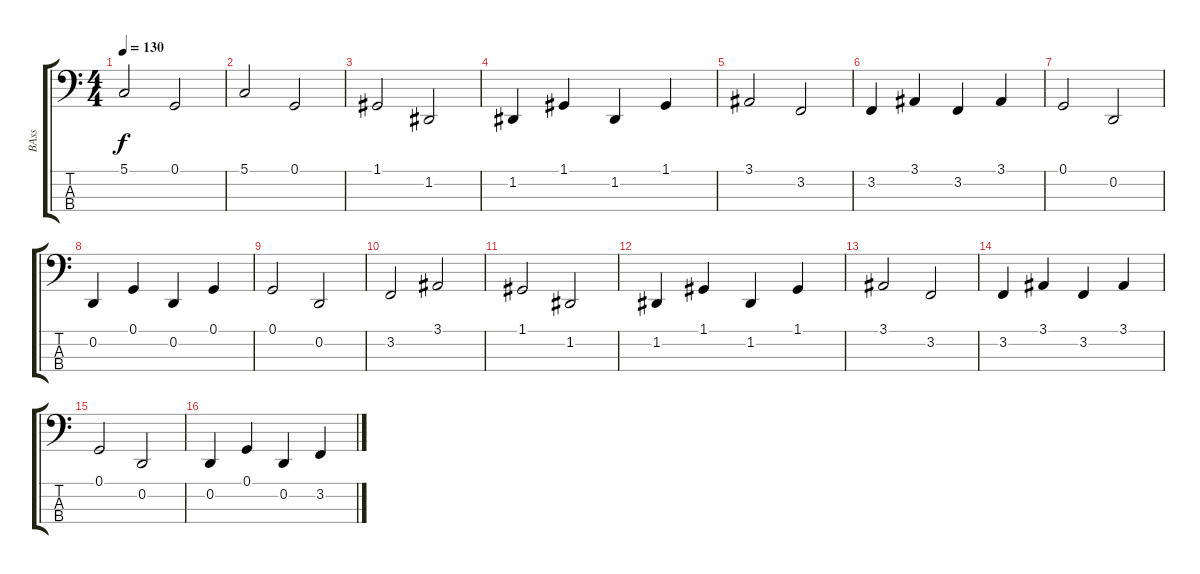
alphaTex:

\track ("BAss" "BAss") {instrument timpani}
\staff {score tabs}
\tuning (G2 D2 A1 E1) {hide}
\ts (4 4)
\tempo 130
\clef f4
\ks c
5.1.2{dy f} 0.1.2 |
5.1.2 0.1.2 |
1.1.2 1.2.2 |
1.2.4 1.1.4 1.2.4 1.1.4 |
3.1.2 3.2.2 |
3.2.4 3.1.4 3.2.4 3.1.4 |
0.1.2 0.2.2 |
0.2.4 0.1.4 0.2.4 0.1.4 |
0.1.2 0.2.2 |
3.2.2 3.1.2 |
1.1.2 1.2.2 |
1.2.4 1.1.4 1.2.4 1.1.4 |
3.1.2 3.2.2 |
3.2.4 3.1.4 3.2.4 3.1.4 |
0.1.2 0.2.2 |
0.2.4 0.1.4 0.2.4 3.2.4
